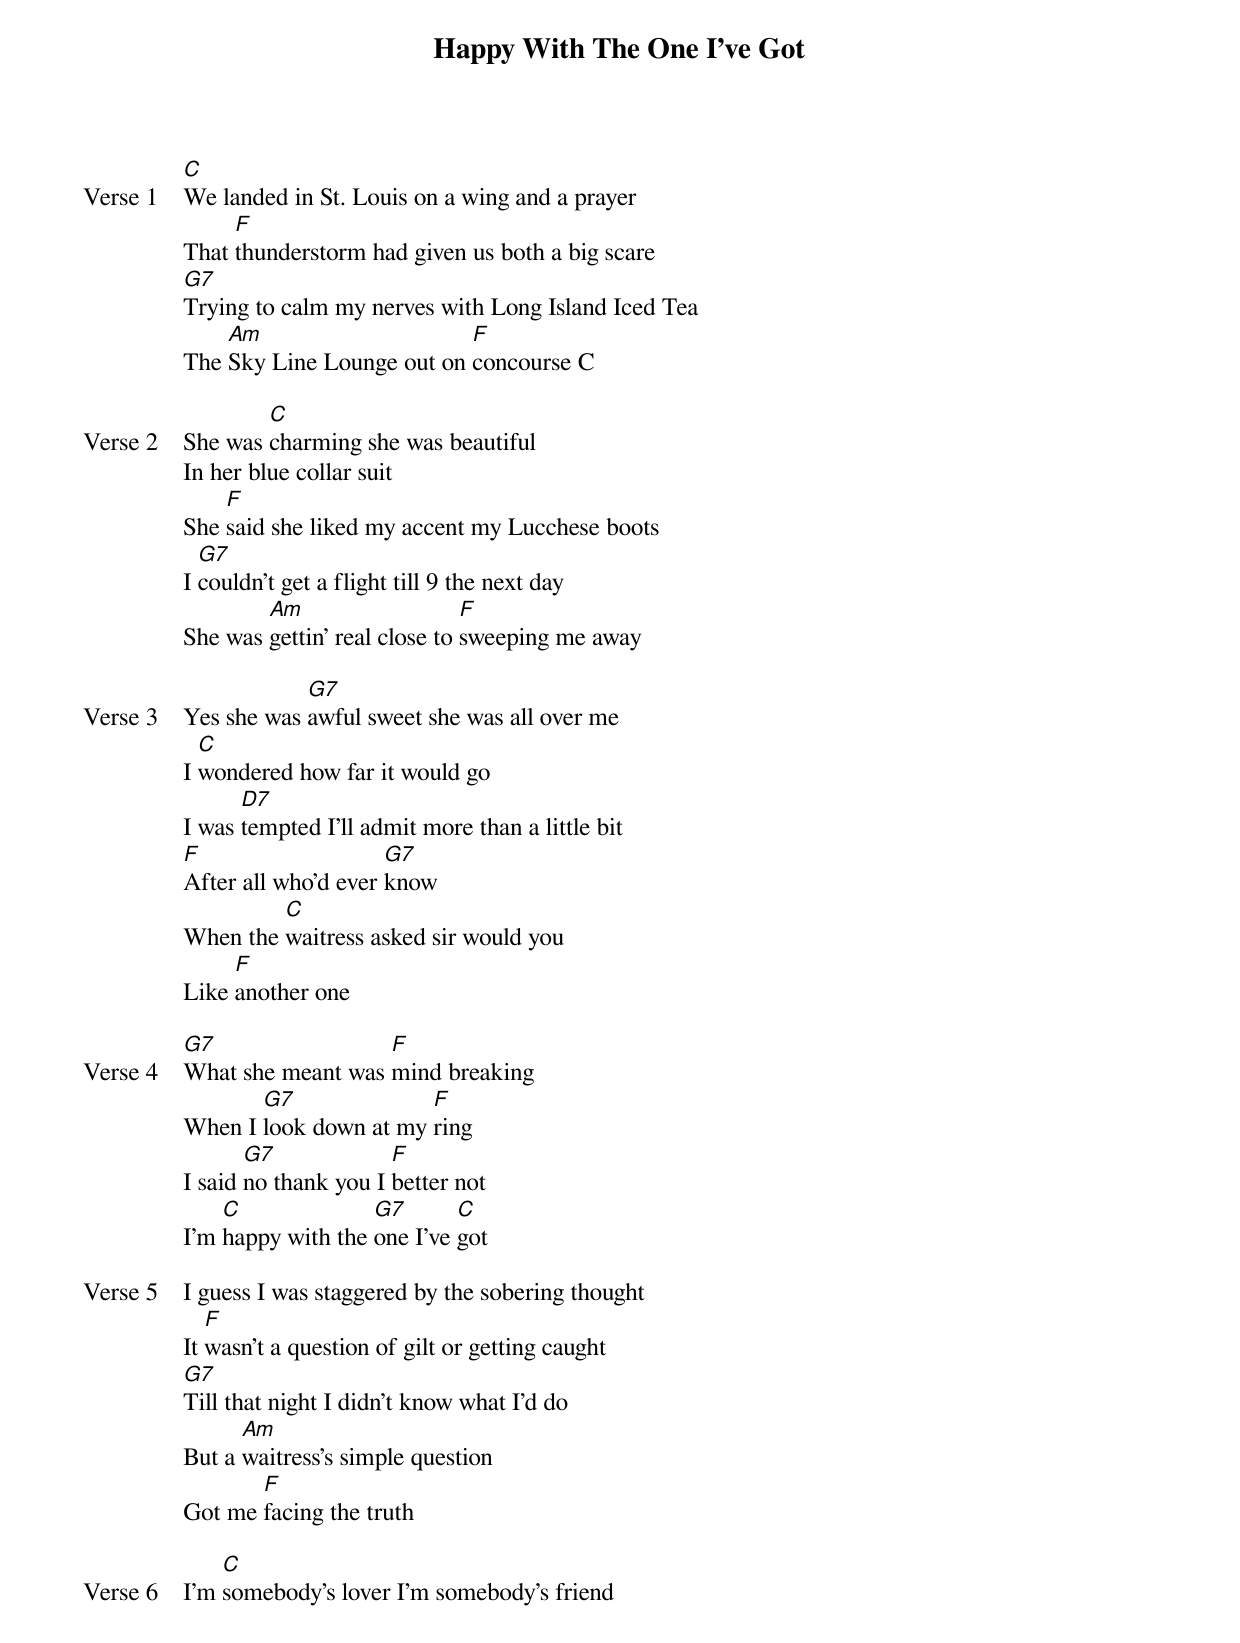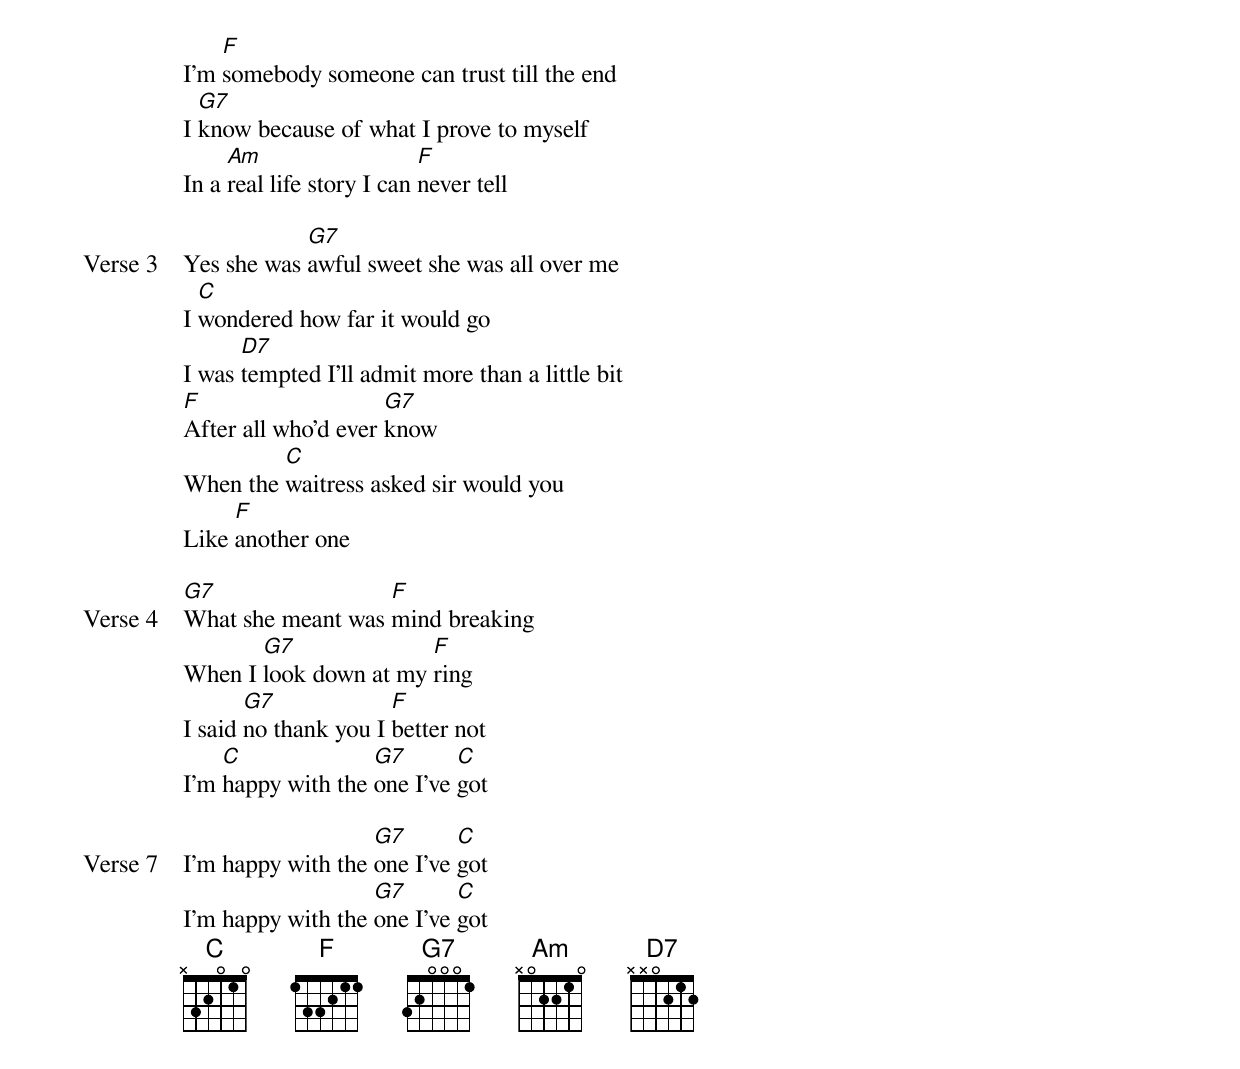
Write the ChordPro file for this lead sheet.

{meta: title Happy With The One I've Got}
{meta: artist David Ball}
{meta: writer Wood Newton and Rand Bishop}

{start_of_verse: Verse 1}
[C]We landed in St. Louis on a wing and a prayer
That [F]thunderstorm had given us both a big scare
[G7]Trying to calm my nerves with Long Island Iced Tea
The [Am]Sky Line Lounge out on [F]concourse C
{end_of_verse}

{start_of_verse: Verse 2}
She was [C]charming she was beautiful
In her blue collar suit
She [F]said she liked my accent my Lucchese boots
I [G7]couldn't get a flight till 9 the next day
She was [Am]gettin' real close to [F]sweeping me away
{end_of_verse}

{start_of_verse: Verse 3}
Yes she was [G7]awful sweet she was all over me
I [C]wondered how far it would go
I was [D7]tempted I'll admit more than a little bit
[F]After all who'd ever [G7]know
When the [C]waitress asked sir would you
Like [F]another one
{end_of_verse}

{start_of_verse: Verse 4}
[G7]What she meant was [F]mind breaking
When I [G7]look down at my [F]ring
I said [G7]no thank you I [F]better not
I'm [C]happy with the [G7]one I've [C]got
{end_of_verse}

{start_of_verse: Verse 5}
I guess I was staggered by the sobering thought
It [F]wasn't a question of gilt or getting caught
[G7]Till that night I didn't know what I'd do
But a [Am]waitress's simple question
Got me [F]facing the truth
{end_of_verse}

{start_of_verse: Verse 6}
I'm [C]somebody's lover I'm somebody's friend
I'm [F]somebody someone can trust till the end
I [G7]know because of what I prove to myself
In a [Am]real life story I can [F]never tell
{end_of_verse}

{start_of_verse: Verse 3}
Yes she was [G7]awful sweet she was all over me
I [C]wondered how far it would go
I was [D7]tempted I'll admit more than a little bit
[F]After all who'd ever [G7]know
When the [C]waitress asked sir would you
Like [F]another one
{end_of_verse}

{start_of_verse: Verse 4}
[G7]What she meant was [F]mind breaking
When I [G7]look down at my [F]ring
I said [G7]no thank you I [F]better not
I'm [C]happy with the [G7]one I've [C]got
{end_of_verse}

{start_of_verse: Verse 7}
I'm happy with the [G7]one I've [C]got
I'm happy with the [G7]one I've [C]got
{end_of_verse}
